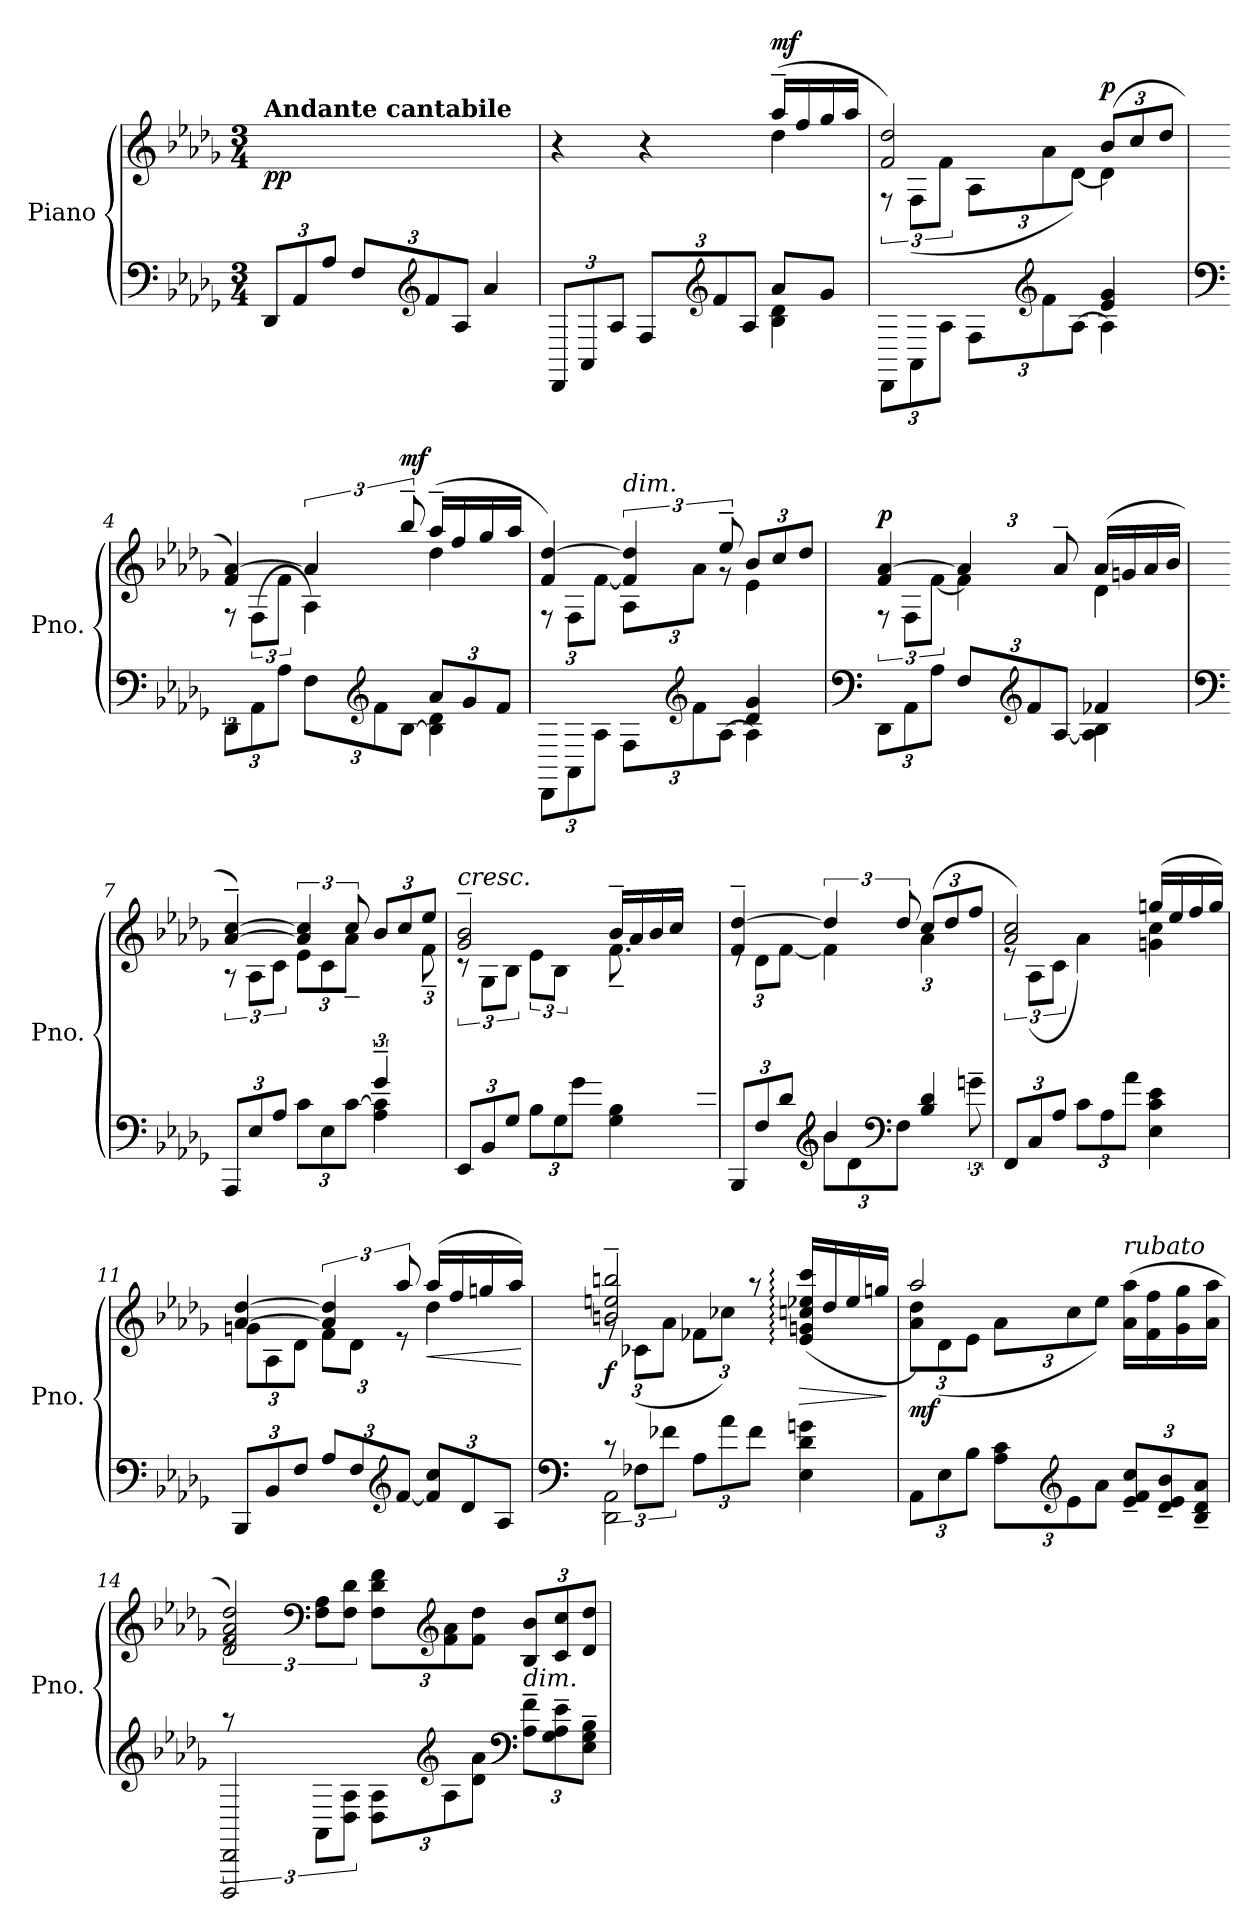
**kern	**kern	**dynam
*part1	*part1	*part1
*staff2	*staff1	*staff1/2
*I"Piano	*	*
*I'Pno.	*	*
*clefF4	*clefG2	*
*k[b-e-a-d-g-]	*k[b-e-a-d-g-]	*
*M3/4	*M3/4	*
*MM42	*MM42	*
*Xbrackettup	*	*
=1	=1	=1
!	!LO:TX:a:B:t=Andante cantabile	!
!	!	!LO:DY:b
12DD-/L	2.ryy	pp
12AA-/	.	.
12A-/J	.	.
12F/L	.	.
*clefG2	*	*
12f/	.	.
12A-/J	.	.
4a-/	.	.
=2	=2	=2
*^	*^	*
12DD-/L	2ryy	4r	2ryy	.
12AA-/	.	.	.	.
12A-/J	.	.	.	.
12F/L	.	4r	.	.
*clefG2	*	*	*	*
12f/	.	.	.	.
12A-/J	.	.	.	.
!	!	!	!	!LO:DY:a
4B-\ 4d-\	8a-/L	(>16aa-~/LL	4dd-\	mf
.	.	16ff/	.	.
.	8g-/J	16gg-/	.	.
.	.	16aa-/JJ	.	.
=3	=3	=3	=3	=3
12DD-\L	2ryy	2f/ 2dd-/)	12rF	.
12AA-\	.	.	(>12F\L	.
12A-\J	.	.	12f\J	.
*	*	*	*Xbrackettup	*
12F\L	.	.	12A-\L	.
*clefG2	*	*	*	*
12f\	.	.	12a-\	.
[12A-\J	.	.	[12d-\J)	.
!	!	!	!	!LO:DY:a
4A-\]	4e-/ 4g-/	(>12b-/L	4d-\]	p
.	.	12cc/	.	.
.	.	12dd-/J	.	.
*	*	*v	*v	*
!!LO:LB:g=z
=4	=4	=4	=4
*clefF4	*	*	*
*	*brackettup	*	*
*	*	*^	*
*	*	*	*^	*
12DD-\L	12rdd	4f/ [4a-/)	2ryy	12ryy	.
12AA-\	12%5ryy	.	.	(>12F\L	.
12A-\J	.	.	.	12f\J	.
*Xbrackettup	*	*brackettup	*	*	*
12F\L	.	6a-/]	.	4A-\)	.
*clefG2	*	*	*	*	*
12f\	.	.	.	.	.
!	!	!	!	!	!LO:DY:a
[12B-\J	.	12bb-~/	.	.	mf
4B-\] 4d-\	12a-/L	(>16aa-~/LL	4dd-\	4ryy	.
.	.	16ff/	.	.	.
.	12g-/	.	.	.	.
.	.	16gg-/	.	.	.
.	12f/J	.	.	.	.
.	.	16aa-/JJ	.	.	.
*	*	*	*v	*v	*
=5	=5	=5	=5	=5
12DD-\L	2ryy	4f/ [4dd-/)	12rF	.
12AA-\	.	.	12F\L	.
12A-\J	.	.	[12f\J	.
!	!	!LO:TX:a:i:t=dim.	!	!
12F\L	.	6f/] 6dd-/]	12A-\L	.
*clefG2	*	*	*	*
12f\	.	.	12a-\J	.
[12A-\J	.	12ee-~/	12rg	.
*	*	*Xbrackettup	*	*
4A-\]	4d-/ 4g-/	12b-/L	4e-\	.
.	.	12cc/	.	.
.	.	12dd-/J	.	.
=6	=6	=6	=6	=6
*clefF4	*	*	*	*
*	*	*	*brackettup	*
!	!	!	!	!LO:DY:a
12DD-\L	2ryy	4f/ [4a-/	12rF	p
12AA-\	.	.	12F\L	.
12A-\J	.	.	[12f\J	.
12F/L	.	6a-/]	4f\]	.
*clefG2	*	*	*	*
12f/	.	.	.	.
[12A-/J	.	12a-~/	.	.
4A-\] 4B-\	4f-X/	(>16a-/LL	4d-\	.
.	.	16gn/	.	.
.	.	16a-/	.	.
.	.	16b-/JJ	.	.
!!LO:LB:g=z	!!
=7	=7	=7	=7	=7
*clefF4	*	*	*	*
2ryy	12AAA-/L	[4a-/~ [4cc/~)	12rA	.
.	12E-/	.	12A-\L	.
.	12A-/J	.	12c\J	.
*	*	*	*Xbrackettup	*
.	12c\L	6a-/] 6cc/]	12e-\L	.
.	12E-\	.	12c\	.
.	[12c\J	12cc/	12a-~\J	.
6g-~/	4A-\ 4c\]	12b-/L	6ryy	.
.	.	12cc/	.	.
12ryy	.	12ee-/J	12f~\	.
=8	=8	=8	=8	=8
*	*	*	*brackettup	*
!	!	!LO:TX:a:i:t=cresc.	!	!
12%5ryy	12EE-/L	2g-/~ 2b-/~	12rc	.
.	12BB-/	.	12G-\L	.
.	12G-/J	.	12B-\J	.
.	12B-\L	.	12e-\L	.
.	12G-\	.	12B-\J	.
12g-/	12g-\J	.	12ryy	.
8.ryy	4G-\ 4B-\	16b-~/LL	8.f~\L	.
.	.	16a-/	.	.
.	.	16b-/	.	.
16e-~/Jk	.	16cc/JJ	16ryy	.
=9	=9	=9	=9	=9
*	*^	*	*	*
3%2ryy	12BBB-/L	4ryy	4f/~ [4dd-/~	12re	.
.	12F/	.	.	12d-\L	.
.	12d-/J	.	.	[12f\J	.
*clefG2	*	*	*	*	*
.	12b-\L	4b-/	6dd-/]	4f\]	.
.	12d-\	.	.	.	.
*clefF4	*	*	*	*	*
.	12F\J	.	12dd-/	.	.
*	*	*	*Xbrackettup	*	*
.	4B-/ 4d-/	4ryy	(>12cc/L	6a-\	.
.	.	.	12dd-/	.	.
12gn~\	.	.	12ff/J	12ryy	.
*v	*v	*v	*	*	*
!!LO:LB:g=z	!!
=10	=10	=10	=10
*	*	*brackettup	*
12FF/L	2a-/ 2cc/)	12re	.
12C/	.	(>12A-\L	.
12A-/J	.	12c\J	.
12c\L	.	4a-\)	.
12A-\	.	.	.
12a-\J	.	.	.
4E-\ 4c\ 4e-\	(>16ggn:/LL	4gn\ 4cc\	.
.	16ee-/	.	.
.	16ff/	.	.
.	16gg/JJ)	.	.
=11	=11	=11	=11
*	*	*Xbrackettup	*
12BBB-/L	[4a-/ [4dd-/	12gn\L	.
12BB-/	.	12A-\	.
12F/J	.	12d-\J	.
*	*brackettup	*	*
12A-/L	6a-/] 6dd-/]	12f\L	.
12F/	.	12d-\J	.
*clefG2	*	*	*
[12f/J	12aa-/	12re	.
!	!	!	!LO:HP:b
12f/] 12cc/L	(>16aa-/LL	4dd-\	<
.	16ff/	.	.
12d-/	.	.	.
.	16ggn/	.	.
12A-/J	.	.	.
.	16aa-/JJ)	.	.
*	*v	*v	*
.	.	[
=12	=12	=12
*clefF4	*	*
*^	*	*
*	*brackettup	*	*
*	*	*^	*
!	!	!	!	!LO:DY:b
2DD-\ 2AA-\	12rc	2bn/~ 2een/~ 2bbn/~	12rg	f
.	12F-X\L	.	(>12c-X\L	.
.	12f-X\J	.	12a-\J	.
*	*Xbrackettup	*	*	*
.	12A-\L	.	12f-X\L	.
.	12a-\	.	12cc-X\J)	.
.	12f-\J	.	12raa	.
!	!	!	!	!LO:HP:b
4E-\ 4d-\ 4gn\	4ryy	(>16e-/: 16gn/: 16ccn/: 16ee-X/: 16ccc/:LL	4ryy	>
.	.	16dd-/	.	.
.	.	16ee-/	.	.
.	.	16ggn/JJ	.	.
*v	*v	*	*	*
*	*v	*v	*
.	.	]
!!LO:PB:g=z
=13	=13	=13
*	*^	*
*	*	*Xbrackettup	*
!	!	!	!LO:DY:b
12AA-\L	2aa-/)	12a-\ 12dd-\L	mf
12E-\	.	(>12d-\	.
12B-\J	.	12e-\J	.
12A-\ 12c\L	.	12a-\L	.
*clefG2	*	*	*
12e-\	.	12cc\	.
12a-\J	.	12ee-\J)	.
!	!LO:TX:a:i:t=rubato	!	!
12e-/~ 12f/~ 12cc/~L	(>16a-\ 16aa-\LL	4ryy	.
.	16f\ 16ff\	.	.
12d-/~ 12e-/~ 12b-/~	.	.	.
.	16g-\ 16gg-\	.	.
12B-/~ 12d-/~ 12a-/~J	.	.	.
.	16a-\ 16aa-\JJ	.	.
=14	=14	=14	=14
*^	*	*	*
*	*brackettup	*	*brackettup	*
2DDD-/ 2DD-/	12raa	2d-/ 2f/ 2a-/ 2dd-/)	12re	.
*	*	*clefF4	*	*
.	12AA-\L	.	12F\ 12A-\L	.
.	12D-\ 12A-\J	.	12F\ 12d-\J	.
*	*Xbrackettup	*	*Xbrackettup	*
.	12D-\ 12A-\L	.	12F\ 12d-\ 12f\L	.
*clefG2	*	*clefG2	*	*
.	12A-\	.	12f\ 12a-\	.
.	12d-\ 12a-\J	.	12f\ 12dd-\J	.
*clefF4	*	*	*	*
!	!	!LO:TX:b:i:t=dim.	!	!
12A-\~ 12f\~L	4ryy	12B-/ 12b-/L	4ryy	.
12G-\~ 12A-\~ 12e-\~	.	12c/ 12cc/	.	.
12E-\~ 12G-\~ 12B-\~J	.	12d-/ 12dd-/J	.	.
*v	*v	*	*	*
*	*v	*v	*
=	=	=
*-	*-	*-
